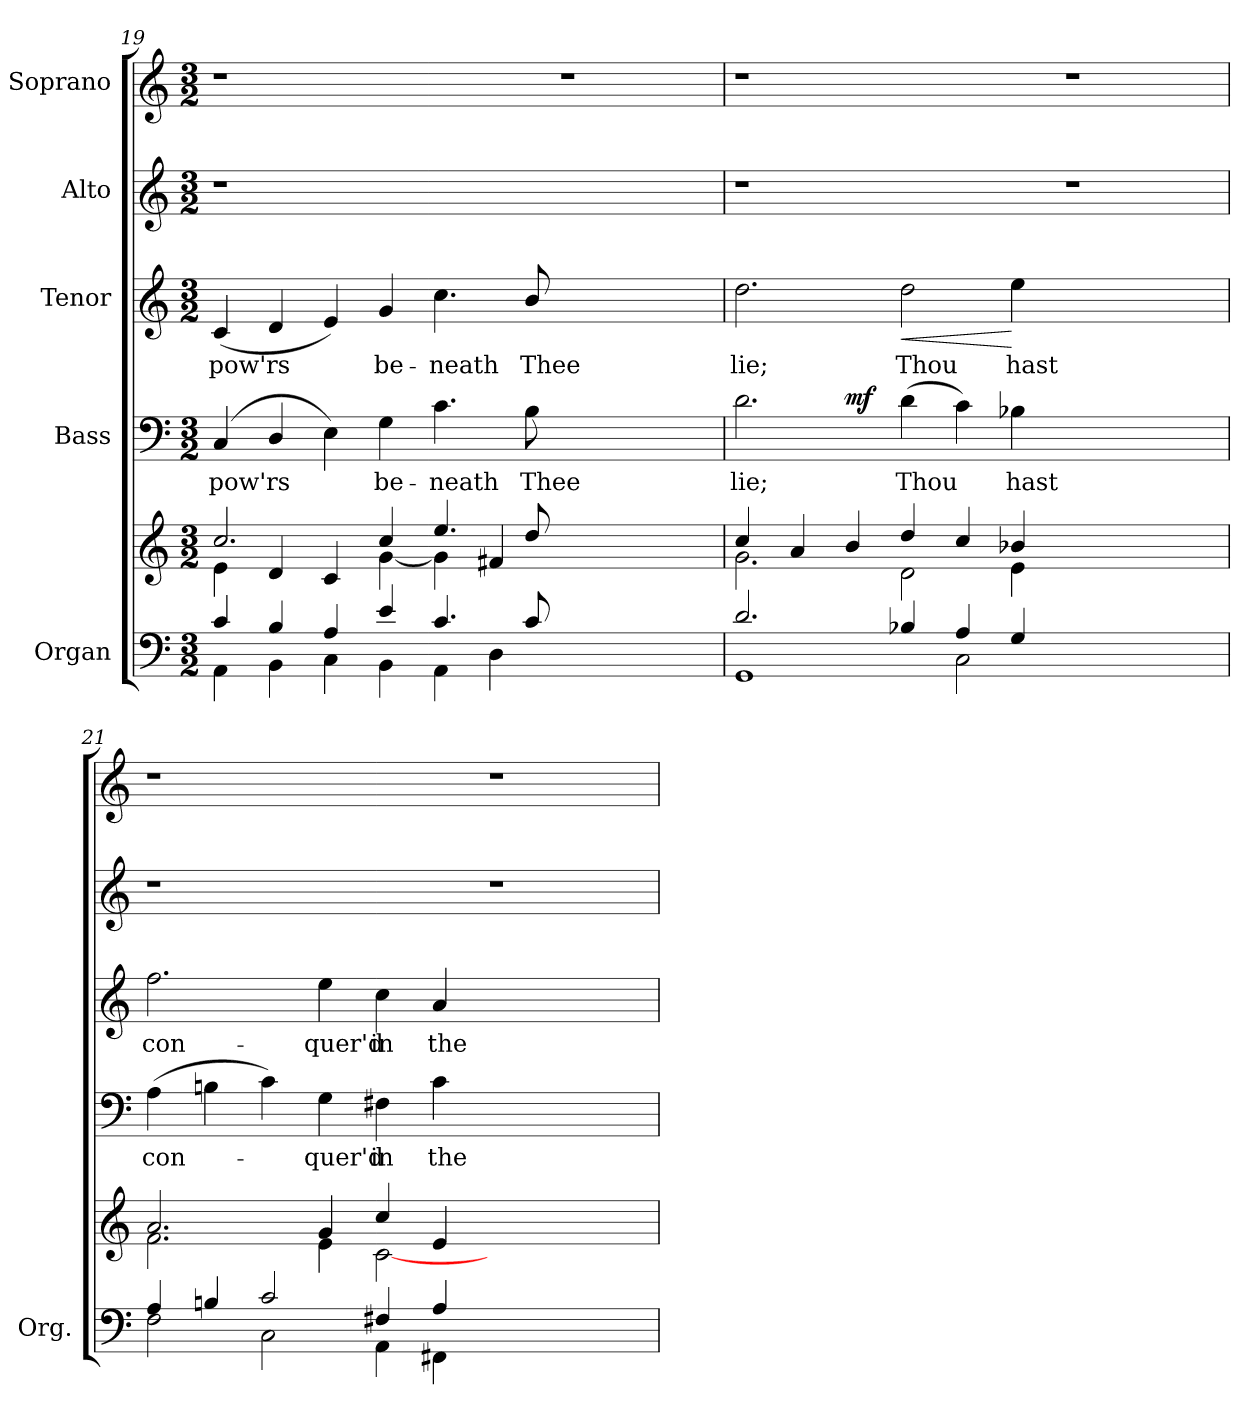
**kern	**kern	**kern	**text	**dynam	**kern	**text	**dynam	**kern	**kern
*part5	*part5	*part4	*part4	*part4	*part3	*part3	*part3	*part2	*part1
*staff6	*staff5	*staff4	*staff4	*staff4	*staff3	*staff3	*staff3	*staff2	*staff1
*I"Organ	*	*I"Bass	*	*	*I"Tenor	*	*	*I"Alto	*I"Soprano
*I'Org.	*	*	*	*	*	*	*	*	*
*clefF4	*clefG2	*clefF4	*	*	*clefG2	*	*	*clefG2	*clefG2
*	*	*	*	*	*ITrd7c12	*	*	*	*
*k[]	*k[]	*k[]	*	*	*k[]	*	*	*k[]	*k[]
*C:	*C:	*C:	*	*	*C:	*	*	*C:	*C:
*M3/2	*M3/2	*M3/2	*	*	*M3/2	*	*	*M3/2	*M3/2
=19	=19	=19	=19	=19	=19	=19	=19	=19	=19
*^	*^	*	*	*	*	*	*	*	*
!	!	!	!	!	!LO:LY:b:color=#000000	!	!	!	!	!	!
!	!	!	!	!	!	!	!	!LO:LY:b:color=#000000	!	!LO:N:vis=1	!LO:N:vis=1
4ci/	4AAi\	2.cci/	4ei\	(4Ci/	pow'rs	.	(4Ci/	pow'rs	.	1.r	1.r
4Bi/	4BBi\	.	4di/	4Di/	.	.	4Di/	.	.	.	.
4Ai/	4Ci\	.	4ci/	4Ei\)	.	.	4Ei/)	.	.	.	.
!	!	!	!	!	!LO:LY:b:color=#000000	!	!	!	!	!	!
!	!	!	!	!	!	!	!	!LO:LY:b:color=#000000	!	!	!
4ei/	4BBi\	4cci/	[4gi\	4Gi\	be-	.	4Gi/	be-	.	.	.
!	!	!	!	!	!LO:LY:b:color=#000000	!	!	!	!	!	!
!	!	!	!	!	!	!	!	!LO:LY:b:color=#000000	!	!	!
4.ci/	4AAi\	4.eei/	4gi\]	4.ci\	-neath	.	4.ci\	-neath	.	.	.
.	4Di\	.	4f#Xi/	.	.	.	.	.	.	.	.
!	!	!	!	!	!LO:LY:b:color=#000000	!	!	!	!	!	!
!	!	!	!	!	!	!	!	!LO:LY:b:color=#000000	!	!	!
8ci/	.	8ddi/	.	8Bi\	Thee	.	8Bi/	Thee	.	.	.
!	!	!	!	!	!	!	!	!	!	!	!LO:N:vis=1
1.ryy	1.ryy	1.ryy	1.ryy	1.ryy	.	.	1.ryy	.	.	1.ryy	1.r
!!LO:PB:g=z
=20	=20	=20	=20	=20	=20	=20	=20	=20	=20	=20	=20
!	!	!	!	!	!LO:LY:b:color=#000000	!	!	!	!	!	!
!	!	!	!	!	!	!	!	!LO:LY:b:color=#000000	!	!LO:N:vis=1	!LO:N:vis=1
*	*	*	*	*^	*	*	*	*	*	*	*
2.di/	1GGi	4cci/	2.gi\	2.di\	2ryy	lie;	.	2.di\	lie;	.	1.r	1.r
.	.	4ai/	.	.	.	.	.	.	.	.	.	.
.	.	4bi/	.	.	1ryy	.	mf	.	.	.	.	.
!	!	!	!	!	!	!LO:LY:b:color=#000000	!	!	!	!	!	!
!	!	!	!	!	!	!	!	!	!LO:LY:b:color=#000000	!LO:HP:b	!	!
4B-Xi/	.	4ddi/	2di\	(4di\	.	Thou	.	2di\	Thou	<	.	.
4Ai/	2Ci\	4cci/	.	4ci\)	.	.	.	.	.	.	.	.
!	!	!	!	!	!	!LO:LY:b:color=#000000	!	!	!	!	!	!
!	!	!	!	!	!	!	!	!	!LO:LY:b:color=#000000	!	!	!
4Gi/	.	4b-Xi/	4ei\	4B-Xi\	.	hast	.	4ei\	hast	[	.	.
!	!	!	!	!	!	!	!	!	!	!	!LO:N:vis=1	!LO:N:vis=1
1.ryy	1.ryy	1.ryy	1.ryy	1.ryy	1.ryy	.	.	1.ryy	.	.	1.r	1.r
*	*	*	*	*v	*v	*	*	*	*	*	*	*
=21	=21	=21	=21	=21	=21	=21	=21	=21	=21	=21	=21
*	*	*	*	*^	*	*	*	*	*	*	*
!	!	!	!	!	!	!LO:LY:b:color=#000000	!	!	!	!	!	!
*	*	*	*	*v	*v	*	*	*	*	*	*	*
*	*	*	*	*^	*	*	*	*	*	*	*
!	!	!	!	!	!	!	!	!	!LO:LY:b:color=#000000	!	!LO:N:vis=1	!LO:N:vis=1
*	*	*	*	*v	*v	*	*	*	*	*	*	*
4Ai/	2Fi\	2.ai/	2.fi\	(4Ai\	con-	.	2.fi\	con-	.	1.r	1.r
4Bni/	.	.	.	4Bni\	.	.	.	.	.	.	.
2ci/	2Ci\	.	.	4ci\)	.	.	.	.	.	.	.
!	!	!	!	!	!LO:LY:b:color=#000000	!	!	!	!	!	!
!	!	!	!	!	!	!	!	!LO:LY:b:color=#000000	!	!	!
.	.	4gi/	4ei\	4Gi\	-quer'd	.	4ei\	-quer'd	.	.	.
!	!	!	!	!	!LO:LY:b:color=#000000	!	!	!	!	!	!
!	!	!	!	!	!	!	!	!LO:LY:b:color=#000000	!	!	!
4F#Xi/	4AAi\	4cci/	[2ci\	4F#Xi\	in	.	4ci\	in	.	.	.
!	!	!	!	!	!LO:LY:b:color=#000000	!	!	!	!	!	!
!	!	!	!	!	!	!	!	!LO:LY:b:color=#000000	!	!	!
4Ai/	4FF#Xi\	4ei/	.	4ci\	the	.	4Ai/	the	.	.	.
!	!	!	!	!	!	!	!	!	!	!LO:N:vis=1	!LO:N:vis=1
1.ryy	1.ryy	1.ryy	1.ryy	1.ryy	.	.	1.ryy	.	.	1.r	1.r
*v	*v	*	*	*	*	*	*	*	*	*	*
*	*v	*v	*	*	*	*	*	*	*	*
=	=	=	=	=	=	=	=	=	=
*-	*-	*-	*-	*-	*-	*-	*-	*-	*-
